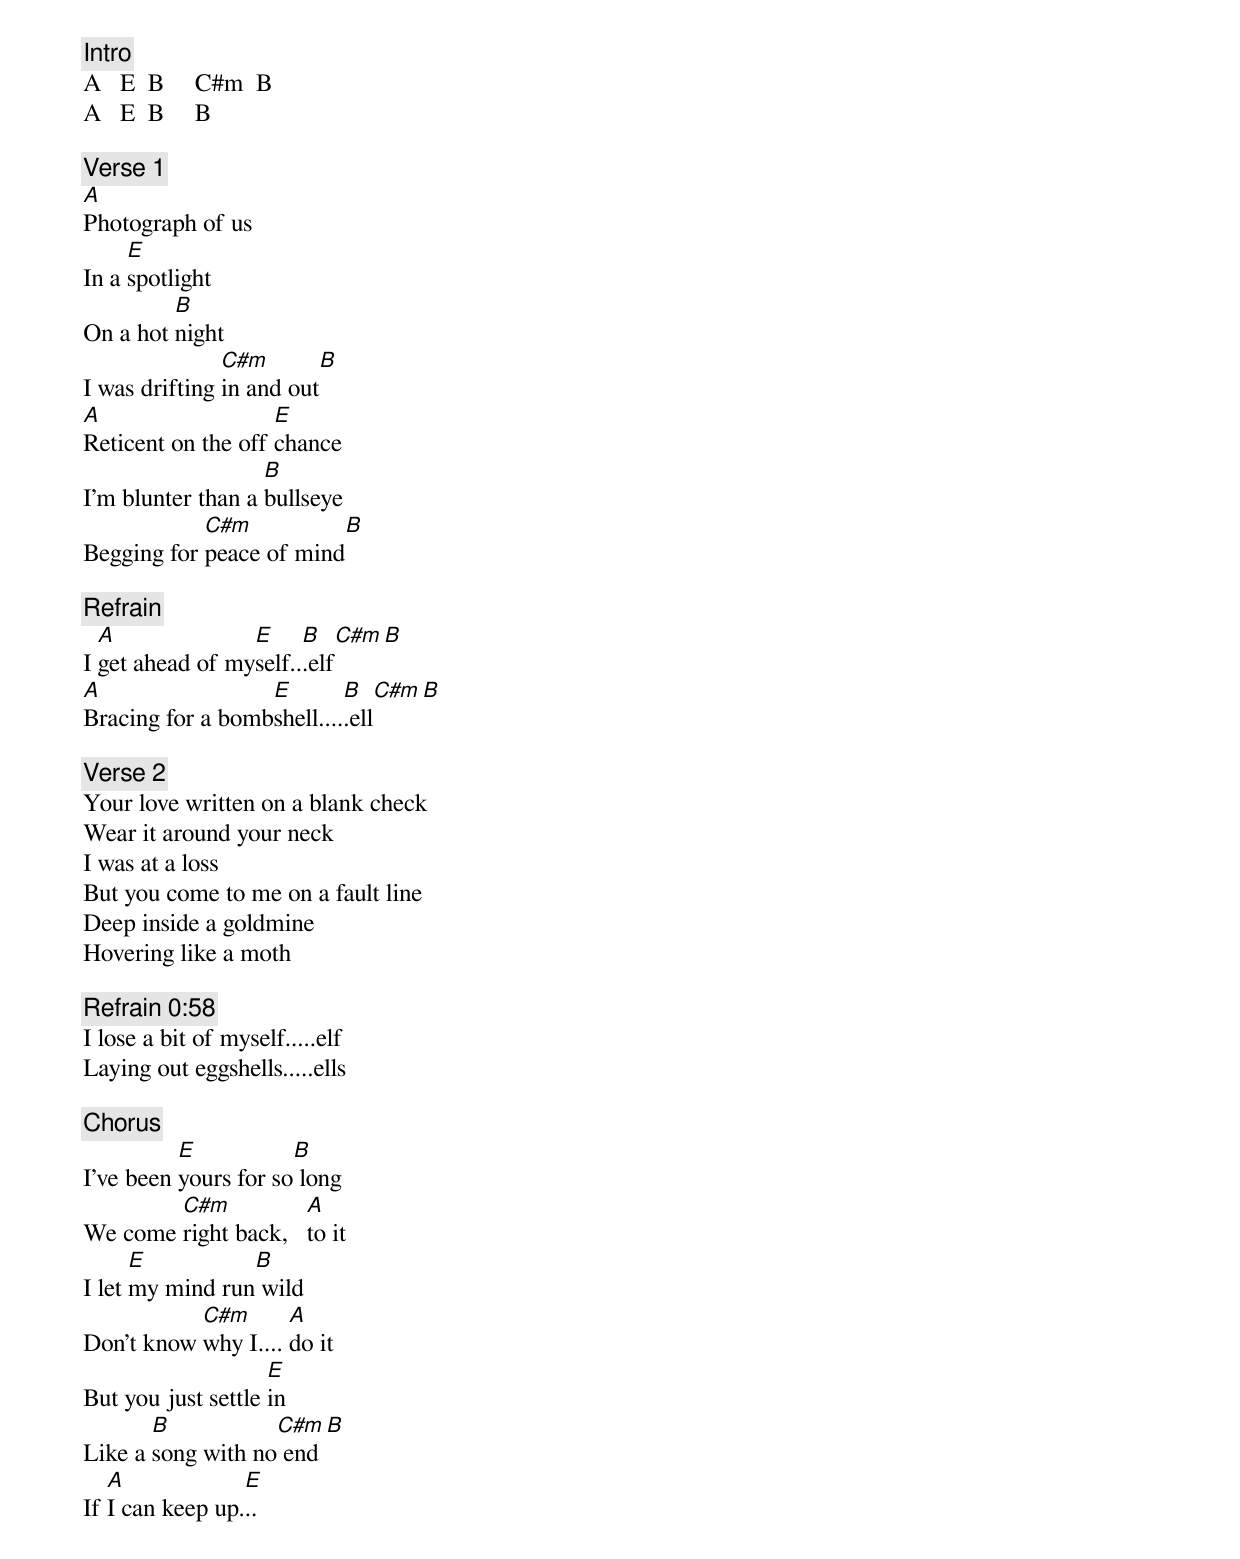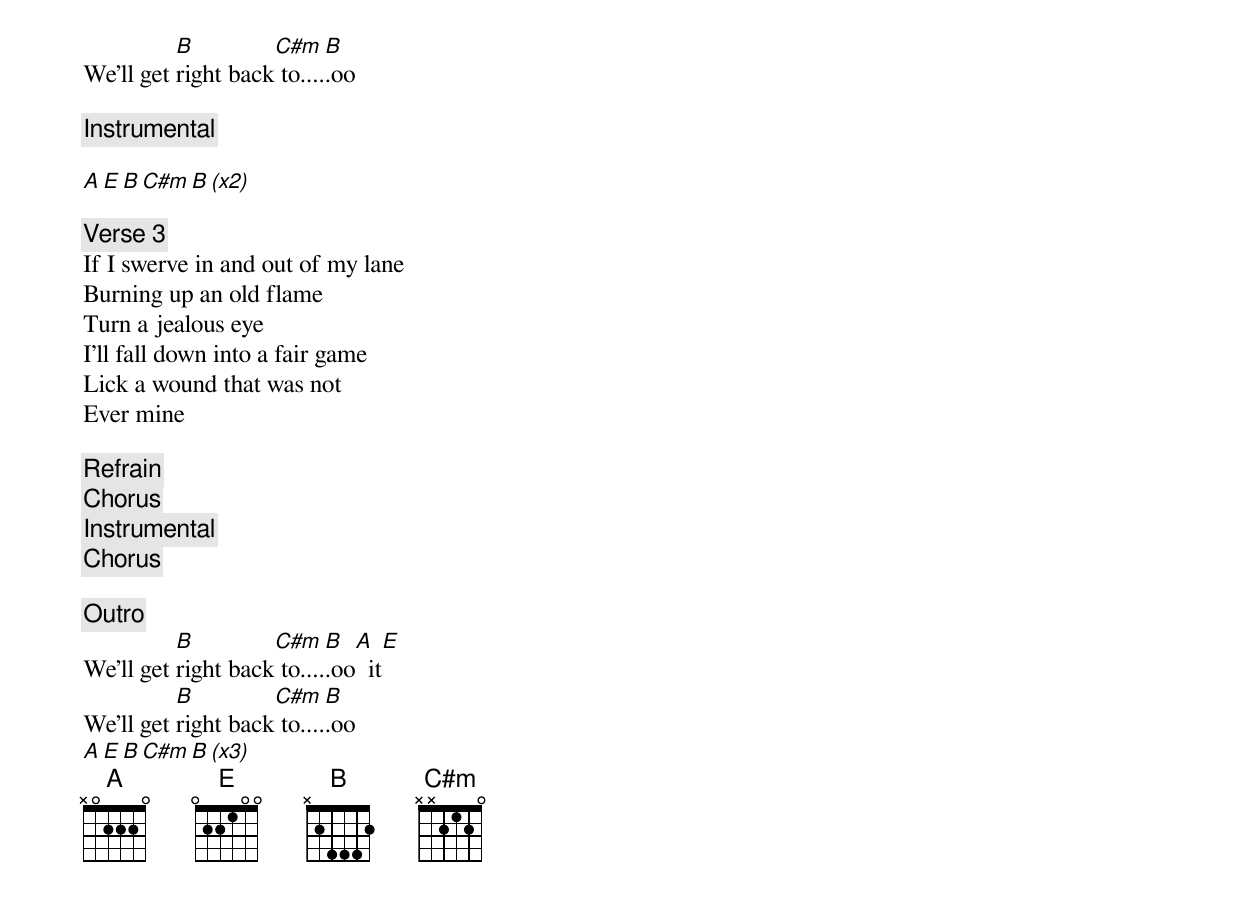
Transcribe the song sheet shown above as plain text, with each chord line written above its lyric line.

[Intro]
A   E  B     C#m  B
A   E  B     B

[Verse 1]
A
Photograph of us
     E
In a spotlight
         B
On a hot night
               C#m        B
I was drifting in and out
A                   E
Reticent on the off chance
                   B
I'm blunter than a bullseye
            C#m           B
Begging for peace of mind

[Refrain]
  A              E     B     C#m  B
I get ahead of myself...elf
A                 E        B      C#m  B
Bracing for a bombshell.....ell

[Verse 2]
Your love written on a blank check
Wear it around your neck
I was at a loss
But you come to me on a fault line
Deep inside a goldmine
Hovering like a moth

[Refrain] 0:58
I lose a bit of myself.....elf
Laying out eggshells.....ells

[Chorus]
          E           B
I've been yours for so long
        C#m           A
We come right back,   to it
      E          B
I let my mind run wild
           C#m       A
Don't know why I.... do it
                    E
But you just settle in
       B           C#m   B
Like a song with no end
   A             E
If I can keep up...
          B         C#m    B
We'll get right back to.....oo

[Instrumental]

A   E  B     C#m  B (x2)

[Verse 3]
If I swerve in and out of my lane
Burning up an old flame
Turn a jealous eye
I'll fall down into a fair game
Lick a wound that was not
Ever mine

[Refrain]
[Chorus]
[Instrumental]
[Chorus]

[Outro]
          B         C#m    B  A   E
We'll get right back to.....oo  it
          B         C#m    B
We'll get right back to.....oo
A   E  B     C#m  B (x3)
